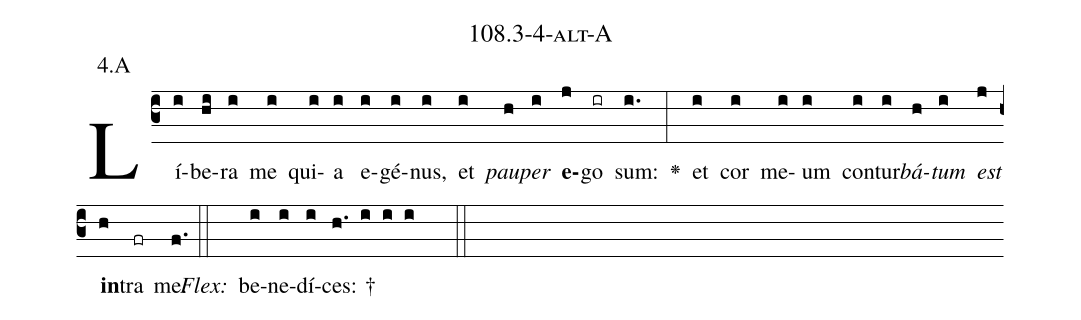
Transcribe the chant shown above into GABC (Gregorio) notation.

name: 108.3-4-alt-A;
annotation: 4.A;
%%
(c3)Lí(i)be(hi)ra(i) me(i) qui(i)a(i) e(i)gé(i)nus,(i) et(i) <i>pau</i>(h)<i>per</i>(i) <b>e</b>(j)go(ir) sum:(i.) <v>\greheightstar</v>(:) et(i) cor(i) me(i)um(i) con(i)tur(i)<i>bá</i>(h)<i>tum</i>(i) <i>est</i>(j) <b>in</b>(h)tra(fr) me.(f.) (::)
<i>Flex:</i>()  be(i)ne(i)dí(i)ces: †(h. i i i  ::)

%E(i) u(h) o(i) u(j) a(h) e.(f.) (::)
